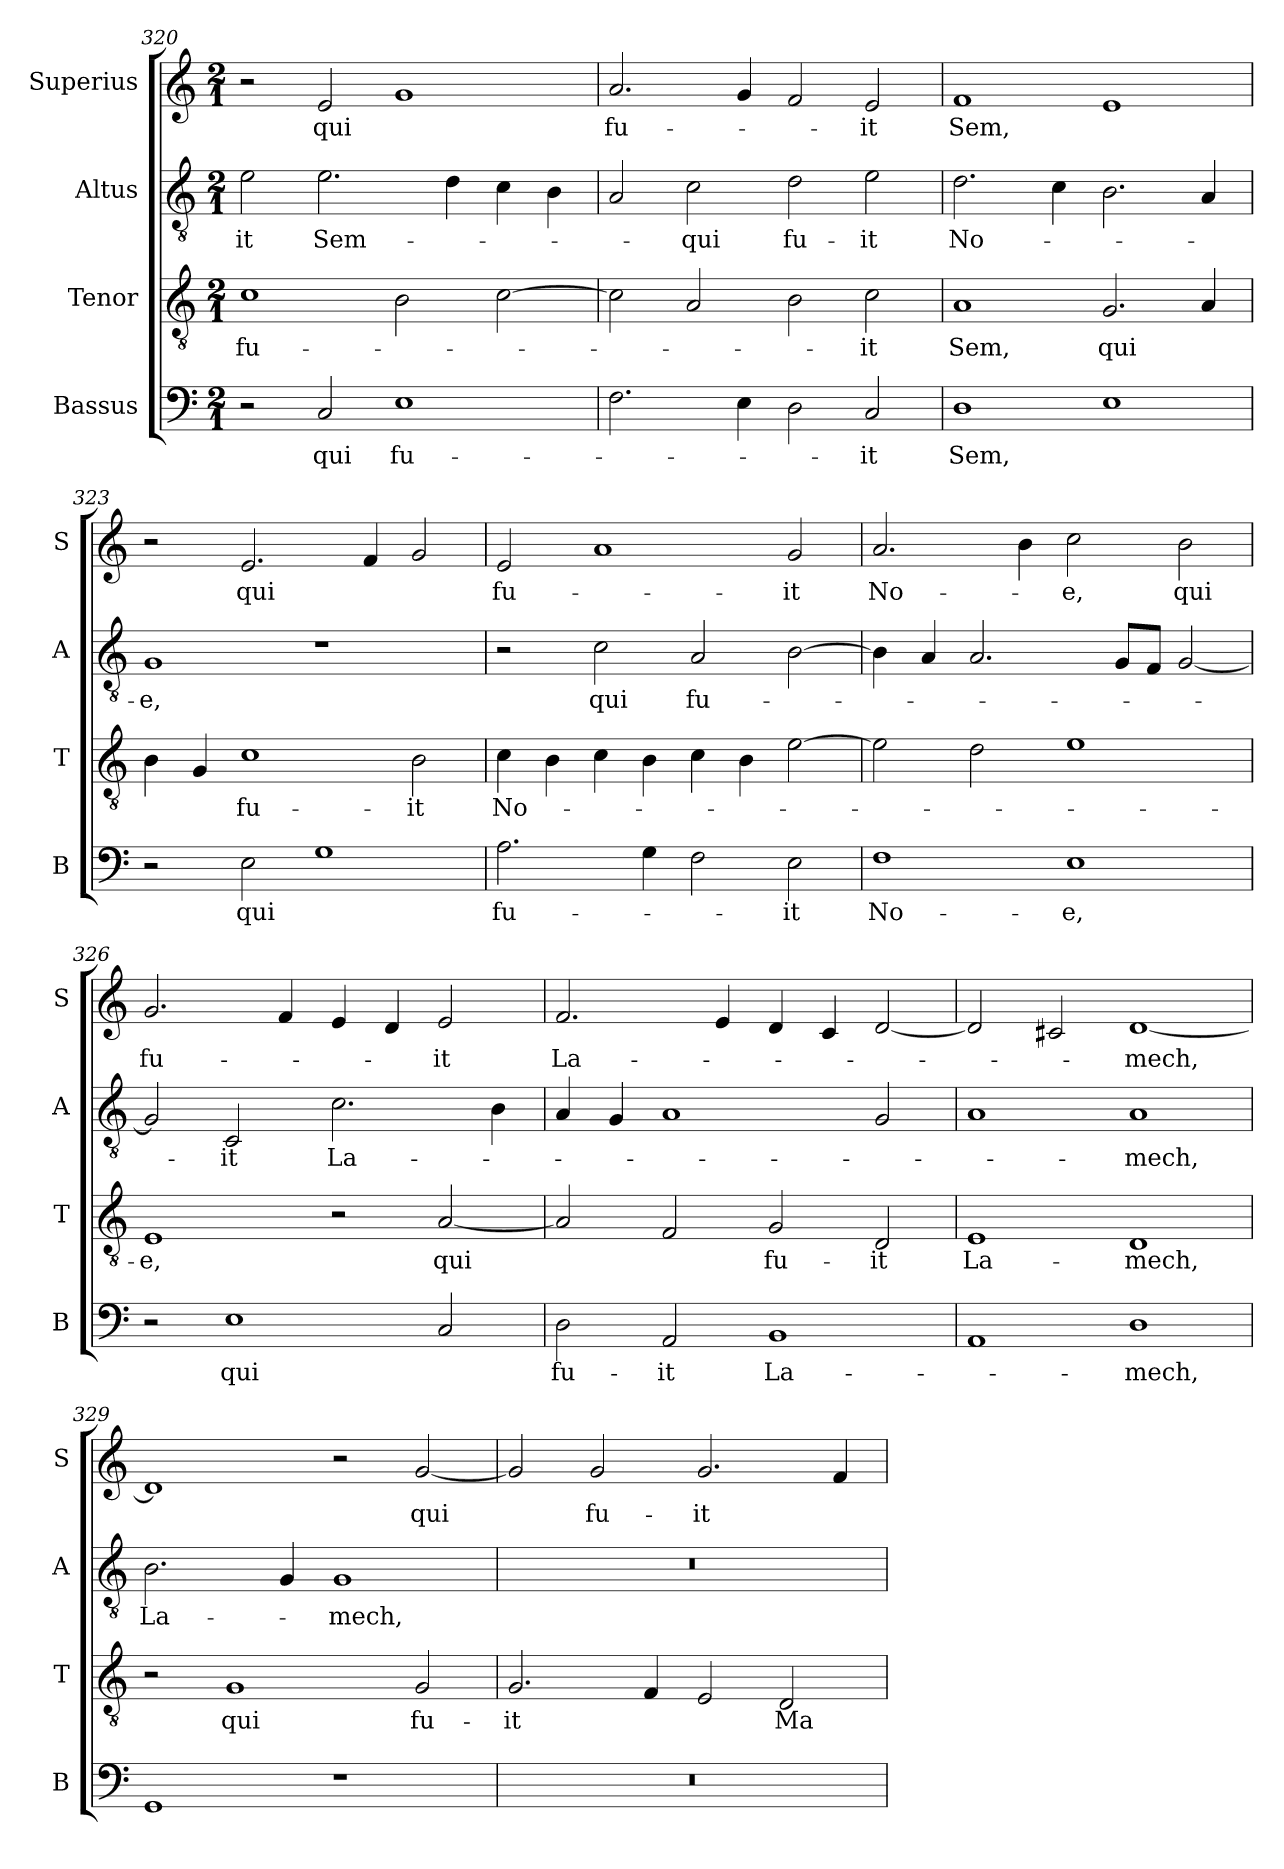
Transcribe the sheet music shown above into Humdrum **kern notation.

**kern	**text	**kern	**text	**kern	**text	**kern	**text
*part4	*part4	*part3	*part3	*part2	*part2	*part1	*part1
*staff4	*staff4	*staff3	*staff3	*staff2	*staff2	*staff1	*staff1
*I"Bassus	*	*I"Tenor	*	*I"Altus	*	*I"Superius	*
*I'B	*	*I'T	*	*I'A	*	*I'S	*
*clefF4	*	*clefGv2	*	*clefGv2	*	*clefG2	*
*k[]	*	*k[]	*	*k[]	*	*k[]	*
*M2/1	*	*M2/1	*	*M2/1	*	*M2/1	*
=320	=320	=320	=320	=320	=320	=320	=320
2r	.	1c	fu-	2e\	-it	2r	.
2C/	qui	.	.	2.e\	Sem-	2e/	qui
1E	fu-	2B\	.	.	.	1g	.
.	.	.	.	4d\	.	.	.
.	.	[2c\	.	4c\	.	.	.
.	.	.	.	4B\	.	.	.
=321	=321	=321	=321	=321	=321	=321	=321
2.F\	.	2c\]	.	2A/	.	2.a/	fu-
.	.	2A/	.	2c\	qui	.	.
4E\	.	.	.	.	.	4g/	.
2D\	.	2B\	.	2d\	fu-	2f/	.
2C/	-it	2c\	-it	2e\	-it	2e/	-it
=322	=322	=322	=322	=322	=322	=322	=322
1D	Sem,	1A	Sem,	2.d\	No-	1f	Sem,
.	.	.	.	4c\	.	.	.
1E	.	2.G/	qui	2.B\	.	1e	.
.	.	4A/	.	4A/	.	.	.
=323	=323	=323	=323	=323	=323	=323	=323
2r	.	4B\	.	1G	-e,	2r	.
.	.	4G/	.	.	.	.	.
2E\	qui	1c	fu-	.	.	2.e/	qui
1G	.	.	.	1r	.	.	.
.	.	.	.	.	.	4f/	.
.	.	2B\	-it	.	.	2g/	.
=324	=324	=324	=324	=324	=324	=324	=324
2.A\	fu-	4c\	No-	2r	.	2e/	fu-
.	.	4B\	.	.	.	.	.
.	.	4c\	.	2c\	qui	1a	.
4G\	.	4B\	.	.	.	.	.
2F\	.	4c\	.	2A/	fu-	.	.
.	.	4B\	.	.	.	.	.
2E\	-it	[2e\	.	[2B\	.	2g/	-it
=325	=325	=325	=325	=325	=325	=325	=325
1F	No-	2e\]	.	4B\]	.	2.a/	No-
.	.	.	.	4A/	.	.	.
.	.	2d\	.	2.A/	.	.	.
.	.	.	.	.	.	4b\	.
1E	-e,	1e	.	.	.	2cc\	-e,
.	.	.	.	8G/L	.	.	.
.	.	.	.	8F/J	.	.	.
.	.	.	.	[2G/	.	2b\	qui
=326	=326	=326	=326	=326	=326	=326	=326
2r	.	1E	-e,	2G/]	.	2.g/	fu-
1E	qui	.	.	2C/	-it	.	.
.	.	.	.	.	.	4f/	.
.	.	2r	.	2.c\	La-	4e/	.
.	.	.	.	.	.	4d/	.
2C/	.	[2A/	qui	.	.	2e/	-it
.	.	.	.	4B\	.	.	.
=327	=327	=327	=327	=327	=327	=327	=327
2D\	fu-	2A/]	.	4A/	.	2.f/	La-
.	.	.	.	4G/	.	.	.
2AA/	-it	2F/	.	1A	.	.	.
.	.	.	.	.	.	4e/	.
1BB	La-	2G/	fu-	.	.	4d/	.
.	.	.	.	.	.	4c/	.
.	.	2D/	-it	2G/	.	[2d/	.
=328	=328	=328	=328	=328	=328	=328	=328
1AA	.	1E	La-	1A	.	2d/]	.
.	.	.	.	.	.	2c#X/	.
1D	-mech,	1D	-mech,	1A	-mech,	[1d	-mech,
=329	=329	=329	=329	=329	=329	=329	=329
1GG	.	2r	.	2.B\	La-	1d]	.
.	.	1G	qui	.	.	.	.
.	.	.	.	4G/	.	.	.
1r	.	.	.	1G	-mech,	2r	.
.	.	2G/	fu-	.	.	[2g/	qui
=330	=330	=330	=330	=330	=330	=330	=330
0r	.	2.G/	-it	0r	.	2g/]	.
.	.	.	.	.	.	2g/	fu-
.	.	4F/	.	.	.	.	.
.	.	2E/	.	.	.	2.g/	-it
.	.	2D/	Ma-	.	.	.	.
.	.	.	.	.	.	4f/	.
=	=	=	=	=	=	=	=
*-	*-	*-	*-	*-	*-	*-	*-
